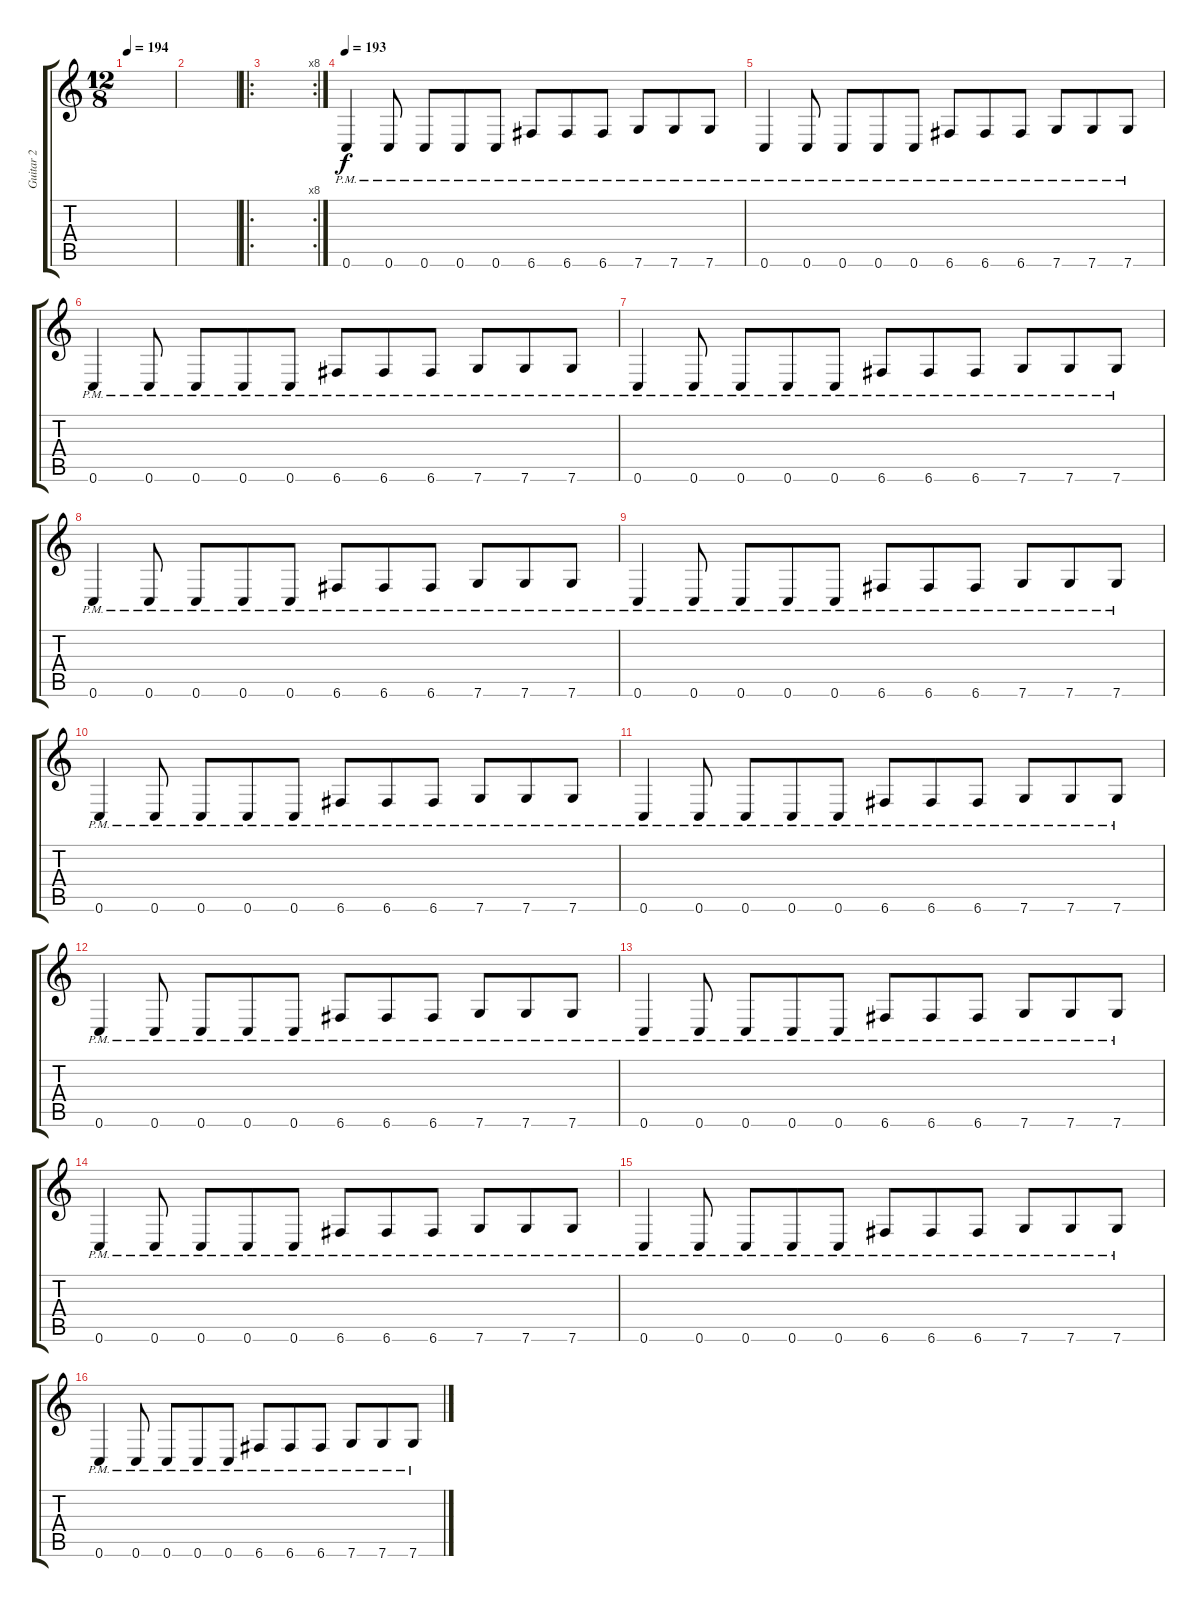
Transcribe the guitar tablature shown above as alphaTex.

\track ("Guitar 2" "Guitar 2") {instrument distortionguitar}
\staff {score tabs}
\tuning (E4 C4 G3 C3 G2 C2) {hide}
\ts (12 8)
\tempo 194
\clef g2
\ks c
|
|
\ro
\rc 8
|
\tempo 193
0.6{pm}.4 0.6{pm}.8 0.6{pm}.8 0.6{pm}.8 0.6{pm}.8 6.6{pm}.8 6.6{pm}.8 6.6{pm}.8 7.6{pm}.8 7.6{pm}.8 7.6{pm}.8 |
0.6{pm}.4 0.6{pm}.8 0.6{pm}.8 0.6{pm}.8 0.6{pm}.8 6.6{pm}.8 6.6{pm}.8 6.6{pm}.8 7.6{pm}.8 7.6{pm}.8 7.6{pm}.8 |
0.6{pm}.4 0.6{pm}.8 0.6{pm}.8 0.6{pm}.8 0.6{pm}.8 6.6{pm}.8 6.6{pm}.8 6.6{pm}.8 7.6{pm}.8 7.6{pm}.8 7.6{pm}.8 |
0.6{pm}.4 0.6{pm}.8 0.6{pm}.8 0.6{pm}.8 0.6{pm}.8 6.6{pm}.8 6.6{pm}.8 6.6{pm}.8 7.6{pm}.8 7.6{pm}.8 7.6{pm}.8 |
0.6{pm}.4 0.6{pm}.8 0.6{pm}.8 0.6{pm}.8 0.6{pm}.8 6.6{pm}.8 6.6{pm}.8 6.6{pm}.8 7.6{pm}.8 7.6{pm}.8 7.6{pm}.8 |
0.6{pm}.4 0.6{pm}.8 0.6{pm}.8 0.6{pm}.8 0.6{pm}.8 6.6{pm}.8 6.6{pm}.8 6.6{pm}.8 7.6{pm}.8 7.6{pm}.8 7.6{pm}.8 |
0.6{pm}.4 0.6{pm}.8 0.6{pm}.8 0.6{pm}.8 0.6{pm}.8 6.6{pm}.8 6.6{pm}.8 6.6{pm}.8 7.6{pm}.8 7.6{pm}.8 7.6{pm}.8 |
0.6{pm}.4 0.6{pm}.8 0.6{pm}.8 0.6{pm}.8 0.6{pm}.8 6.6{pm}.8 6.6{pm}.8 6.6{pm}.8 7.6{pm}.8 7.6{pm}.8 7.6{pm}.8 |
0.6{pm}.4 0.6{pm}.8 0.6{pm}.8 0.6{pm}.8 0.6{pm}.8 6.6{pm}.8 6.6{pm}.8 6.6{pm}.8 7.6{pm}.8 7.6{pm}.8 7.6{pm}.8 |
0.6{pm}.4 0.6{pm}.8 0.6{pm}.8 0.6{pm}.8 0.6{pm}.8 6.6{pm}.8 6.6{pm}.8 6.6{pm}.8 7.6{pm}.8 7.6{pm}.8 7.6{pm}.8 |
0.6{pm}.4 0.6{pm}.8 0.6{pm}.8 0.6{pm}.8 0.6{pm}.8 6.6{pm}.8 6.6{pm}.8 6.6{pm}.8 7.6{pm}.8 7.6{pm}.8 7.6{pm}.8 |
0.6{pm}.4 0.6{pm}.8 0.6{pm}.8 0.6{pm}.8 0.6{pm}.8 6.6{pm}.8 6.6{pm}.8 6.6{pm}.8 7.6{pm}.8 7.6{pm}.8 7.6{pm}.8 |
0.6{pm}.4 0.6{pm}.8 0.6{pm}.8 0.6{pm}.8 0.6{pm}.8 6.6{pm}.8 6.6{pm}.8 6.6{pm}.8 7.6{pm}.8 7.6{pm}.8 7.6{pm}.8
